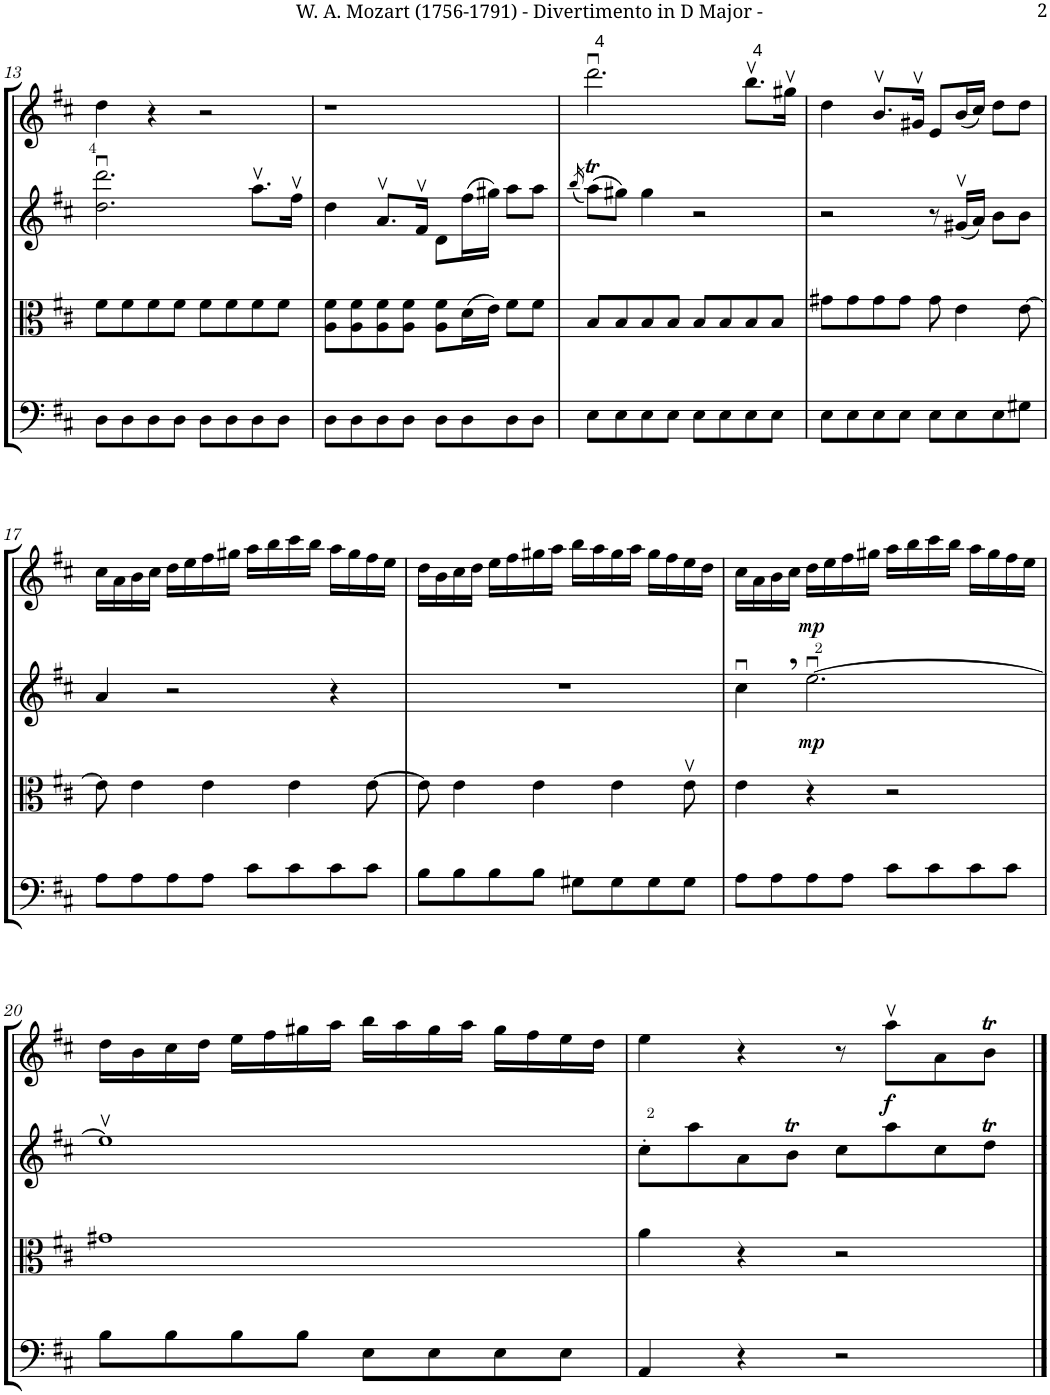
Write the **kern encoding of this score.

**kern	**kern	**kern	**dynam	**kern	**dynam
*part4	*part3	*part2	*part2	*part1	*part1
*staff4	*staff3	*staff2	*staff2	*staff1	*staff1
*I"Bassi	*I"Viola	*I"Violino II	*	*I"Violino I	*
*	*I'Vla	*I'Vln	*	*I'Vln	*
!!LO:PB:g=z
*clefF4	*clefC3	*clefG2	*	*clefG2	*
*k[f#c#]	*k[f#c#]	*k[f#c#]	*	*k[f#c#]	*
*M4/4	*M4/4	*M4/4	*	*M4/4	*
*met(c)	*met(c)	*met(c)	*	*met(c)	*
=13	=13	=13	=13	=13	=13
8D\L	8f#\L	2.dd\u 2.ddd\u	.	4dd\	.
8D\	8f#\	.	.	.	.
8D\	8f#\	.	.	4r	.
8D\J	8f#\J	.	.	.	.
8D\L	8f#\L	.	.	2r	.
8D\	8f#\	.	.	.	.
8D\	8f#\	8.aav\L	.	.	.
8D\J	8f#\J	.	.	.	.
.	.	16ff#v\Jk	.	.	.
=14	=14	=14	=14	=14	=14
8D\L	8A\ 8f#\L	4dd\	.	1r	.
8D\	8A\ 8f#\	.	.	.	.
8D\	8A\ 8f#\	8.av/L	.	.	.
8D\J	8A\ 8f#\J	.	.	.	.
.	.	16f#v/Jk	.	.	.
8D\L	8A\ 8f#\L	8d\L	.	.	.
8D\	(16d\L	(16ff#\L	.	.	.
.	16e\JJ)	16gg#X\JJ)	.	.	.
8D\	8f#\L	8aa\L	.	.	.
8D\J	8f#\J	8aa\J	.	.	.
=15	=15	=15	=15	=15	=15
.	.	(16qbb/	.	.	.
8E\L	8B/L	(>8aaT\L)	.	2.dddu\	.
8E\	8B/	8gg#X\J)	.	.	.
8E\	8B/	4gg#\	.	.	.
8E\J	8B/J	.	.	.	.
8E\L	8B/L	2r	.	.	.
8E\	8B/	.	.	.	.
8E\	8B/	.	.	8.bbv\L	.
8E\J	8B/J	.	.	.	.
.	.	.	.	16gg#Xv\Jk	.
=16	=16	=16	=16	=16	=16
8E\L	8g#X\L	2r	.	4dd\	.
8E\	8g#\	.	.	.	.
8E\	8g#\	.	.	8.bv/L	.
8E\J	8g#\J	.	.	.	.
.	.	.	.	16g#Xv/Jk	.
8E\L	8g#\	8r	.	8e/L	.
8E\	4e\	(16g#Xv/LL	.	(16b/L	.
.	.	16a/JJ)	.	16cc#/JJ)	.
8E\	.	8b\L	.	8dd\L	.
8G#X\J	[8e\	8b\J	.	8dd\J	.
!!LO:LB:g=z
=17	=17	=17	=17	=17	=17
8A\L	8e\]	4a/	.	16cc#\LL	.
.	.	.	.	16a\	.
8A\	4e\	.	.	16b\	.
.	.	.	.	16cc#\JJ	.
8A\	.	2r	.	16dd\LL	.
.	.	.	.	16ee\	.
8A\J	4e\	.	.	16ff#\	.
.	.	.	.	16gg#X\JJ	.
8c#\L	.	.	.	16aa\LL	.
.	.	.	.	16bb\	.
8c#\	4e\	.	.	16ccc#\	.
.	.	.	.	16bb\JJ	.
8c#\	.	4r	.	16aa\LL	.
.	.	.	.	16gg#\	.
8c#\J	[8e\	.	.	16ff#\	.
.	.	.	.	16ee\JJ	.
=18	=18	=18	=18	=18	=18
8B\L	8e\]	1r	.	16dd\LL	.
.	.	.	.	16b\	.
8B\	4e\	.	.	16cc#\	.
.	.	.	.	16dd\JJ	.
8B\	.	.	.	16ee\LL	.
.	.	.	.	16ff#\	.
8B\J	4e\	.	.	16gg#X\	.
.	.	.	.	16aa\JJ	.
8G#X\L	.	.	.	16bb\LL	.
.	.	.	.	16aa\	.
8G#\	4e\	.	.	16gg#\	.
.	.	.	.	16aa\JJ	.
8G#\	.	.	.	16gg#\LL	.
.	.	.	.	16ff#\	.
8G#\J	8ev\	.	.	16ee\	.
.	.	.	.	16dd\JJ	.
=19	=19	=19	=19	=19	=19
8A\L	4e\	4cc#u,\	.	16cc#\LL	.
.	.	.	.	16a\	.
8A\	.	.	.	16b\	.
.	.	.	.	16cc#\JJ	.
!	!	!	!LO:DY:b	!	!LO:DY:b
8A\	4r	[>2.eeu\	mp	16dd\LL	mp
.	.	.	.	16ee\	.
8A\J	.	.	.	16ff#\	.
.	.	.	.	16gg#X\JJ	.
8c#\L	2r	.	.	16aa\LL	.
.	.	.	.	16bb\	.
8c#\	.	.	.	16ccc#\	.
.	.	.	.	16bb\JJ	.
8c#\	.	.	.	16aa\LL	.
.	.	.	.	16gg#\	.
8c#\J	.	.	.	16ff#\	.
.	.	.	.	16ee\JJ	.
!!LO:LB:g=z
=20	=20	=20	=20	=20	=20
8B\L	1g#X	1eev]	.	16dd\LL	.
.	.	.	.	16b\	.
8B\	.	.	.	16cc#\	.
.	.	.	.	16dd\JJ	.
8B\	.	.	.	16ee\LL	.
.	.	.	.	16ff#\	.
8B\J	.	.	.	16gg#X\	.
.	.	.	.	16aa\JJ	.
8E\L	.	.	.	16bb\LL	.
.	.	.	.	16aa\	.
8E\	.	.	.	16gg#\	.
.	.	.	.	16aa\JJ	.
8E\	.	.	.	16gg#\LL	.
.	.	.	.	16ff#\	.
8E\J	.	.	.	16ee\	.
.	.	.	.	16dd\JJ	.
=21	=21	=21	=21	=21	=21
4AA/	4a\	8cc#'\L	.	4ee\	.
.	.	8aa\	.	.	.
4r	4r	8a\	.	4r	.
.	.	8bT\J	.	.	.
2r	2r	8cc#\L	.	8r	.
!	!	!	!	!	!LO:DY:b
.	.	8aa\	.	8aav\L	f
.	.	8cc#\	.	8a\	.
.	.	8ddT\J	.	8bT\J	.
==	==	==	==	==	==
*-	*-	*-	*-	*-	*-
